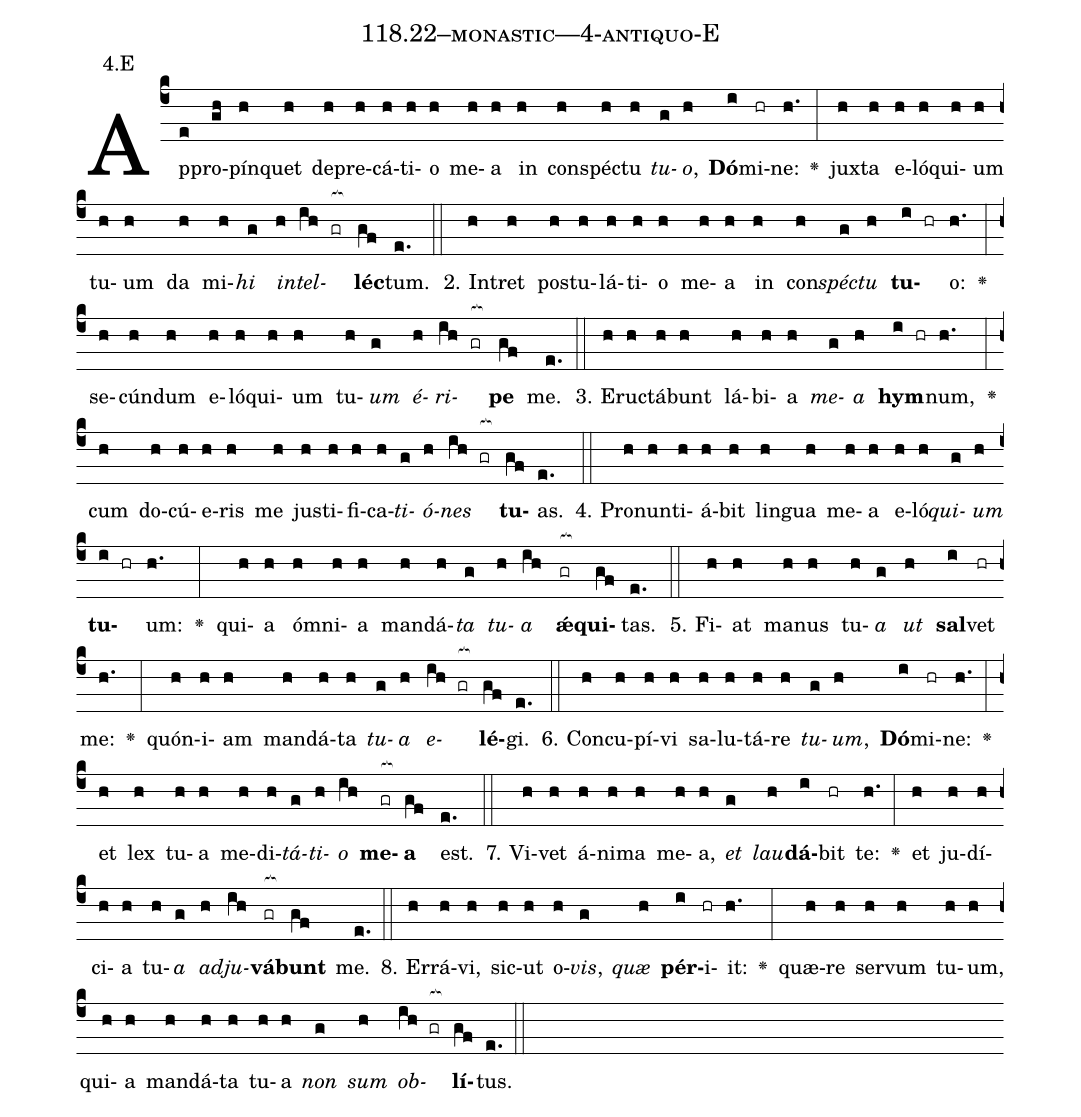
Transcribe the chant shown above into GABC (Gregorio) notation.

name: 118.22--monastic---4-antiquo-E;
annotation: 4.E;
%%
(c4)Ap(e)pro(gh)pín(h)quet(h) de(h)pre(h)cá(h)ti(h)o(h) me(h)a(h) in(h) con(h)spéc(h)tu(h) <i>tu</i>(g)<i>o</i>,(h) <b>Dó</b>(i)mi(hr)ne:(h.) <v>\greheightstar</v>(:) jux(h)ta(h) e(h)ló(h)qui(h)um(h) tu(h)um(h) da(h) mi(h)<i>hi</i>(g) <i>in</i>(h)<i>tel</i>(ih gr[ocb:1{])<b>léc</b>(gf[ocb:0}])tum.(e.) (::)
2. In(h)tret(h) pos(h)tu(h)lá(h)ti(h)o(h) me(h)a(h) in(h) con(h)<i>spéc</i>(g)<i>tu</i>(h) <b>tu</b>(i hr)o:(h.) <v>\greheightstar</v>(:) se(h)cún(h)dum(h) e(h)ló(h)qui(h)um(h) tu(h)<i>um</i>(g) <i>é</i>(h)<i>ri</i>(ih gr[ocb:1{])<b>pe</b>(gf[ocb:0}]) me.(e.) (::)
3. E(h)ruc(h)tá(h)bunt(h) lá(h)bi(h)a(h) <i>me</i>(g)<i>a</i>(h) <b>hym</b>(i hr)num,(h.) <v>\greheightstar</v>(:) cum(h) do(h)cú(h)e(h)ris(h) me(h) jus(h)ti(h)fi(h)ca(h)<i>ti</i>(g)<i>ó</i>(h)<i>nes</i>(ih gr[ocb:1{]) <b>tu</b>(gf[ocb:0}])as.(e.) (::)
4. Pro(h)nun(h)ti(h)á(h)bit(h) lin(h)gua(h) me(h)a(h) e(h)ló(h)<i>qui</i>(g)<i>um</i>(h) <b>tu</b>(i hr)um:(h.) <v>\greheightstar</v>(:) qui(h)a(h) óm(h)ni(h)a(h) man(h)dá(h)<i>ta</i>(g) <i>tu</i>(h)<i>a</i>(ih) <b>ǽ</b>(gr[ocb:1{])<b>qui</b>(gf[ocb:0}])tas.(e.) (::)
5. Fi(h)at(h) ma(h)nus(h) tu(h)<i>a</i>(g) <i>ut</i>(h) <b>sal</b>(i)vet(hr) me:(h.) <v>\greheightstar</v>(:) quón(h)i(h)am(h) man(h)dá(h)ta(h) <i>tu</i>(g)<i>a</i>(h) <i>e</i>(ih gr[ocb:1{])<b>lé</b>(gf[ocb:0}])gi.(e.) (::)
6. Con(h)cu(h)pí(h)vi(h) sa(h)lu(h)tá(h)re(h) <i>tu</i>(g)<i>um</i>,(h) <b>Dó</b>(i)mi(hr)ne:(h.) <v>\greheightstar</v>(:) et(h) lex(h) tu(h)a(h) me(h)di(h)<i>tá</i>(g)<i>ti</i>(h)<i>o</i>(ih) <b>me</b>(gr[ocb:1{])<b>a</b>(gf[ocb:0}]) est.(e.) (::)
7. Vi(h)vet(h) á(h)ni(h)ma(h) me(h)a,(h) <i>et</i>(g) <i>lau</i>(h)<b>dá</b>(i)bit(hr) te:(h.) <v>\greheightstar</v>(:) et(h) ju(h)dí(h)ci(h)a(h) tu(h)<i>a</i>(g) <i>ad</i>(h)<i>ju</i>(ih)<b>vá</b>(gr[ocb:1{])<b>bunt</b>(gf[ocb:0}]) me.(e.) (::)
8. Er(h)rá(h)vi,(h) sic(h)ut(h) o(h)<i>vis</i>,(g) <i>quæ</i>(h) <b>pér</b>(i)i(hr)it:(h.) <v>\greheightstar</v>(:) quæ(h)re(h) ser(h)vum(h) tu(h)um,(h) qui(h)a(h) man(h)dá(h)ta(h) tu(h)a(h) <i>non</i>(g) <i>sum</i>(h) <i>ob</i>(ih gr[ocb:1{])<b>lí</b>(gf[ocb:0}])tus.(e.) (::)
